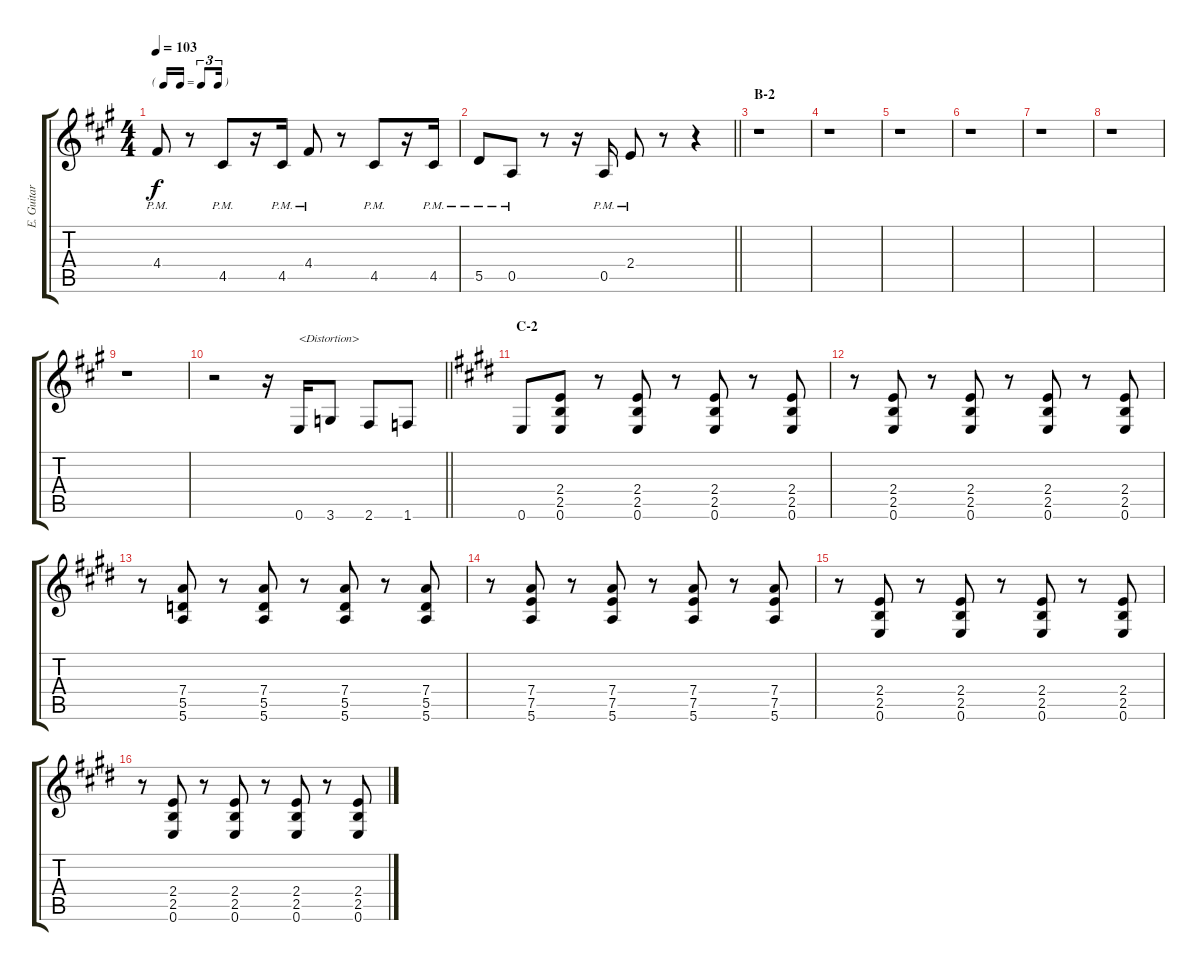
\track ("E. Guitar I" "E. Guitar ") {instrument electricguitarjazz}
\staff {score tabs}
\tuning (E4 B3 G3 D3 A2 E2) {hide}
\ts (4 4)
\tf triplet16th
\tempo 103
\clef g2
\ks a
4.4{pm}.8{dy f} r.8 4.5{pm}.8 r.16 4.5{pm}.16 4.4{pm}.8 r.8 4.5{pm}.8 r.16 4.5{pm}.16 |
\barLineRight lightlight
5.5{pm}.8 0.5{pm}.8 r.8 r.16 0.5{pm}.16 2.4{pm}.8 r.8 r.4 |
\section ("" "B-2")
r.1 |
r.1 |
r.1 |
r.1 |
r.1 |
r.1 |
r.1 |
\barLineRight lightlight
r.2 r.16 0.6.16{txt "<Distortion>" instrument overdrivenguitar} 3.6.8 2.6.8 1.6.8 |
\section ("" "C-2")
\ks e
0.6.8 (2.4 2.5 0.6).8 r.8 (2.4 2.5 0.6).8 r.8 (2.4 2.5 0.6).8 r.8 (2.4 2.5 0.6).8 |
r.8 (2.4 2.5 0.6).8 r.8 (2.4 2.5 0.6).8 r.8 (2.4 2.5 0.6).8 r.8 (2.4 2.5 0.6).8 |
r.8 (7.4 5.5 5.6).8 r.8 (7.4 5.5 5.6).8 r.8 (7.4 5.5 5.6).8 r.8 (7.4 5.5 5.6).8 |
r.8 (7.4 7.5 5.6).8 r.8 (7.4 7.5 5.6).8 r.8 (7.4 7.5 5.6).8 r.8 (7.4 7.5 5.6).8 |
r.8 (2.4 2.5 0.6).8 r.8 (2.4 2.5 0.6).8 r.8 (2.4 2.5 0.6).8 r.8 (2.4 2.5 0.6).8 |
r.8 (2.4 2.5 0.6).8 r.8 (2.4 2.5 0.6).8 r.8 (2.4 2.5 0.6).8 r.8 (2.4 2.5 0.6).8
